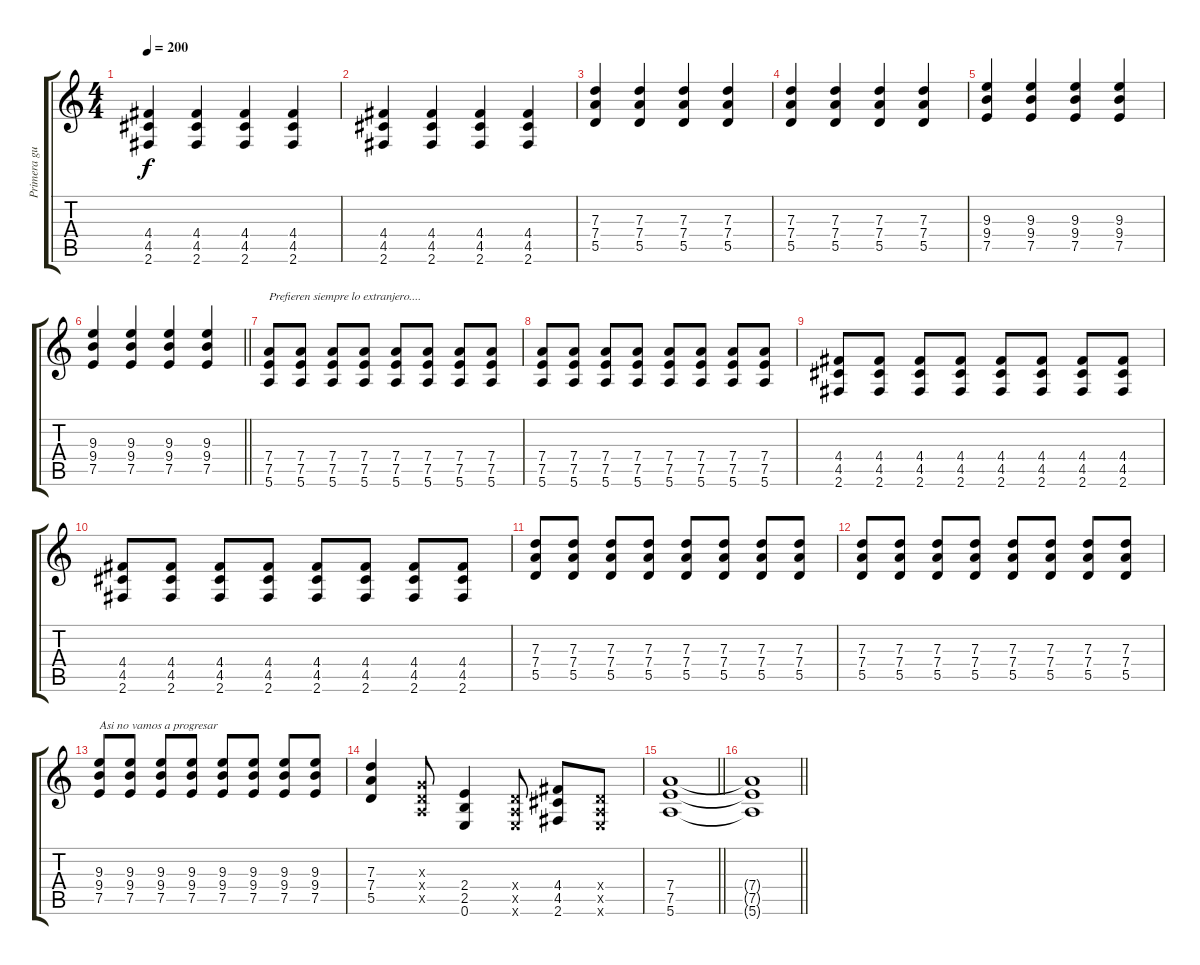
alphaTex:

\track ("Primera guitarra" "Primera gu") {instrument overdrivenguitar}
\staff {score tabs}
\tuning (E4 B3 G3 D3 A2 E2) {hide}
\ts (4 4)
\tempo 200
\clef g2
\ks c
(4.4 4.5 2.6).4{dy f} (4.4 4.5 2.6).4 (4.4 4.5 2.6).4 (4.4 4.5 2.6).4 |
(4.4 4.5 2.6).4 (4.4 4.5 2.6).4 (4.4 4.5 2.6).4 (4.4 4.5 2.6).4 |
(7.3 7.4 5.5).4 (7.3 7.4 5.5).4 (7.3 7.4 5.5).4 (7.3 7.4 5.5).4 |
(7.3 7.4 5.5).4 (7.3 7.4 5.5).4 (7.3 7.4 5.5).4 (7.3 7.4 5.5).4 |
(9.3 9.4 7.5).4 (9.3 9.4 7.5).4 (9.3 9.4 7.5).4 (9.3 9.4 7.5).4 |
\barLineRight lightlight
(9.3 9.4 7.5).4 (9.3 9.4 7.5).4 (9.3 9.4 7.5).4 (9.3 9.4 7.5).4 |
(7.4 7.5 5.6).8{txt "Prefieren siempre lo extranjero...."} (7.4 7.5 5.6).8 (7.4 7.5 5.6).8 (7.4 7.5 5.6).8 (7.4 7.5 5.6).8 (7.4 7.5 5.6).8 (7.4 7.5 5.6).8 (7.4 7.5 5.6).8 |
(7.4 7.5 5.6).8 (7.4 7.5 5.6).8 (7.4 7.5 5.6).8 (7.4 7.5 5.6).8 (7.4 7.5 5.6).8 (7.4 7.5 5.6).8 (7.4 7.5 5.6).8 (7.4 7.5 5.6).8 |
(4.4 4.5 2.6).8 (4.4 4.5 2.6).8 (4.4 4.5 2.6).8 (4.4 4.5 2.6).8 (4.4 4.5 2.6).8 (4.4 4.5 2.6).8 (4.4 4.5 2.6).8 (4.4 4.5 2.6).8 |
(4.4 4.5 2.6).8 (4.4 4.5 2.6).8 (4.4 4.5 2.6).8 (4.4 4.5 2.6).8 (4.4 4.5 2.6).8 (4.4 4.5 2.6).8 (4.4 4.5 2.6).8 (4.4 4.5 2.6).8 |
(7.3 7.4 5.5).8 (7.3 7.4 5.5).8 (7.3 7.4 5.5).8 (7.3 7.4 5.5).8 (7.3 7.4 5.5).8 (7.3 7.4 5.5).8 (7.3 7.4 5.5).8 (7.3 7.4 5.5).8 |
(7.3 7.4 5.5).8 (7.3 7.4 5.5).8 (7.3 7.4 5.5).8 (7.3 7.4 5.5).8 (7.3 7.4 5.5).8 (7.3 7.4 5.5).8 (7.3 7.4 5.5).8 (7.3 7.4 5.5).8 |
(9.3 9.4 7.5).8{txt "Asi no vamos a progresar"} (9.3 9.4 7.5).8 (9.3 9.4 7.5).8 (9.3 9.4 7.5).8 (9.3 9.4 7.5).8 (9.3 9.4 7.5).8 (9.3 9.4 7.5).8 (9.3 9.4 7.5).8 |
(7.3 7.4 5.5).4 (0.3{x} 0.4{x} 0.5{x}).8 (2.4 2.5 0.6).4 (0.4{x} 0.5{x} 0.6{x}).8 (4.4 4.5 2.6).8 (0.4{x} 0.5{x} 0.6{x}).8 |
\barLineRight lightlight
(7.4 7.5 5.6).1 |
\barLineRight lightlight
(7.4{t} 7.5{t} 5.6{t}).1
